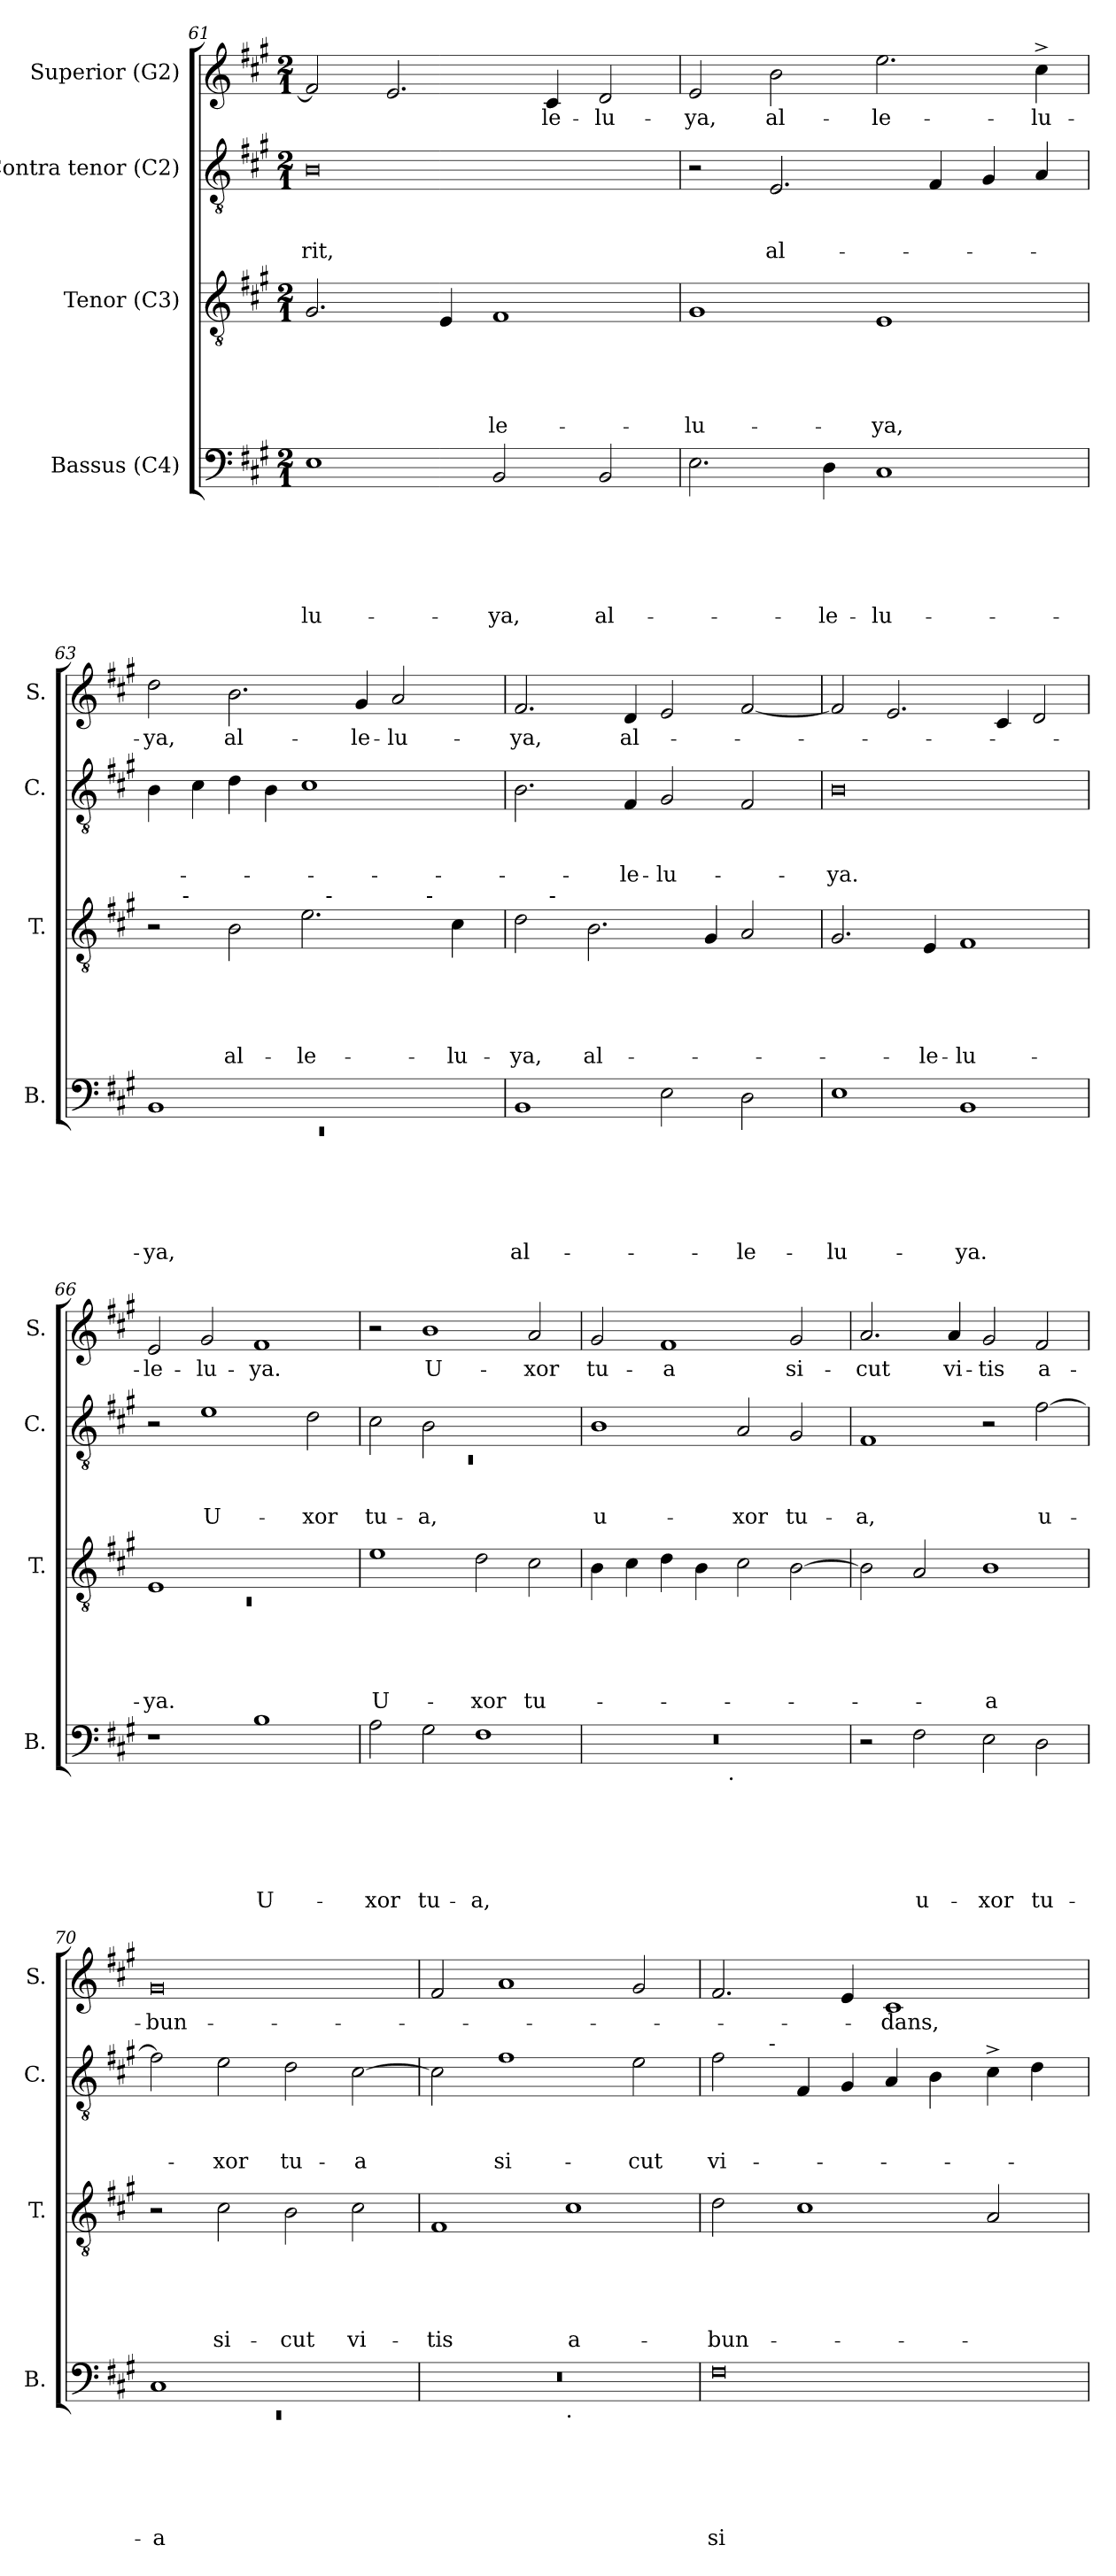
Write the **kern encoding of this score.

**kern	**text	**text	**text	**text	**text	**text	**kern	**text	**text	**text	**text	**text	**kern	**text	**text	**text	**kern	**text
*part4	*part4	*part4	*part4	*part4	*part4	*part4	*part3	*part3	*part3	*part3	*part3	*part3	*part2	*part2	*part2	*part2	*part1	*part1
*staff4	*staff4	*staff4	*staff4	*staff4	*staff4	*staff4	*staff3	*staff3	*staff3	*staff3	*staff3	*staff3	*staff2	*staff2	*staff2	*staff2	*staff1	*staff1
*I"Bassus (C4)	*	*	*	*	*	*	*I"Tenor (C3)	*	*	*	*	*	*I"Contra tenor (C2)	*	*	*	*I"Superior (G2)	*
*I'B.	*	*	*	*	*	*	*I'T.	*	*	*	*	*	*I'C.	*	*	*	*I'S.	*
*clefF4	*	*	*	*	*	*	*clefGv2	*	*	*	*	*	*clefGv2	*	*	*	*clefG2	*
*k[f#c#g#]	*	*	*	*	*	*	*k[f#c#g#]	*	*	*	*	*	*k[f#c#g#]	*	*	*	*k[f#c#g#]	*
*A:	*	*	*	*	*	*	*A:	*	*	*	*	*	*A:	*	*	*	*A:	*
*M2/1	*	*	*	*	*	*	*M2/1	*	*	*	*	*	*M2/1	*	*	*	*M2/1	*
=61	=61	=61	=61	=61	=61	=61	=61	=61	=61	=61	=61	=61	=61	=61	=61	=61	=61	=61
!	!	!	!	!	!	!LO:LY:b	!	!	!	!	!	!	!	!	!	!LO:LY:b	!	!
1E	.	.	.	.	.	-lu-	2.G#/	.	.	.	.	.	0B	.	.	-rit,	2f#/]	.
.	.	.	.	.	.	.	.	.	.	.	.	.	.	.	.	.	2.e/	.
.	.	.	.	.	.	.	4E/	.	.	.	.	.	.	.	.	.	.	.
!	!	!	!	!	!	!LO:LY:b	!	!	!	!	!	!LO:LY:b	!	!	!	!	!	!
2BB/	.	.	.	.	.	-ya,	1F#	.	.	.	.	-le-	.	.	.	.	.	.
!	!	!	!	!	!	!	!	!	!	!	!	!	!	!	!	!	!	!LO:LY:b
.	.	.	.	.	.	.	.	.	.	.	.	.	.	.	.	.	4c#/	-le-
!	!	!	!	!	!	!LO:LY:b	!	!	!	!	!	!	!	!	!	!	!	!LO:LY:b
2BB/	.	.	.	.	.	al-	.	.	.	.	.	.	.	.	.	.	2d/	-lu-
=62	=62	=62	=62	=62	=62	=62	=62	=62	=62	=62	=62	=62	=62	=62	=62	=62	=62	=62
!	!	!	!	!	!	!	!	!	!	!	!	!LO:LY:b	!	!	!	!	!	!LO:LY:b
2.E\	.	.	.	.	.	.	1G#	.	.	.	.	-lu-	2r	.	.	.	2e/	-ya,
!	!	!	!	!	!	!	!	!	!	!	!	!	!	!	!	!LO:LY:b	!	!LO:LY:b
.	.	.	.	.	.	.	.	.	.	.	.	.	2.E/	.	.	al-	2b\	al-
!	!	!	!	!	!	!LO:LY:b	!	!	!	!	!	!	!	!	!	!	!	!
4D\	.	.	.	.	.	-le-	.	.	.	.	.	.	.	.	.	.	.	.
!	!	!	!	!	!	!LO:LY:b	!	!	!	!	!	!LO:LY:b	!	!	!	!	!	!LO:LY:b
1C#	.	.	.	.	.	-lu-	1E	.	.	.	.	-ya,	.	.	.	.	2.ee\	-le-
.	.	.	.	.	.	.	.	.	.	.	.	.	4F#/	.	.	.	.	.
.	.	.	.	.	.	.	.	.	.	.	.	.	4G#/	.	.	.	.	.
!	!	!	!	!	!	!	!	!	!	!	!	!	!	!	!	!	!	!LO:LY:b
.	.	.	.	.	.	.	.	.	.	.	.	.	4A/	.	.	.	4cc#^>\	-lu-
!!LO:LB:g=z
=63	=63	=63	=63	=63	=63	=63	=63	=63	=63	=63	=63	=63	=63	=63	=63	=63	=63	=63
*^	*	*	*	*	*	*	*	*	*	*	*	*	*	*	*	*	*	*
!	!LO:N:vis=1	!	!	!	!	!	!LO:LY:b	!	!	!	!	!	!	!	!	!	!	!	!LO:LY:b
*	*	*	*	*	*	*	*	*^	*	*	*	*	*	*	*	*	*	*	*
*	*	*	*	*	*	*	*	*	*^	*	*	*	*	*	*	*	*	*	*	*
*	*	*	*	*	*	*	*	*	*	*^	*	*	*	*	*	*	*	*	*	*	*
1BB	0rEE	.	.	.	.	.	-ya,	2r	8..ryy	1ryy	1ryy	.	.	.	.	.	4B\	.	.	.	2dd\	-ya,
!	!	!	!	!	!	!	!	!	!LO:TX:a:t=-	!	!	!	!	!	!	!	!	!	!	!	!	!
.	.	.	.	.	.	.	.	.	1ryy	.	.	.	.	.	.	.	.	.	.	.	.	.
.	.	.	.	.	.	.	.	.	.	.	.	.	.	.	.	.	4c#\	.	.	.	.	.
!	!	!	!	!	!	!	!	!	!	!	!	!	!	!	!	!LO:LY:b	!	!	!	!	!	!LO:LY:b
.	.	.	.	.	.	.	.	2B\	.	.	.	.	.	.	.	al-	4d\	.	.	.	2.b\	al-
.	.	.	.	.	.	.	.	.	.	.	.	.	.	.	.	.	4B\	.	.	.	.	.
!	!	!	!	!	!	!	!	!	!	!	!	!	!	!	!	!LO:LY:b	!	!	!	!	!	!
1ryy	.	.	.	.	.	.	.	2.e\	.	8ryy	2ryy	.	.	.	.	-le-	1c#	.	.	.	.	.
!	!	!	!	!	!	!	!	!	!	!LO:TX:a:t=-	!	!	!	!	!	!	!	!	!	!	!	!
.	.	.	.	.	.	.	.	.	.	2..ryy	.	.	.	.	.	.	.	.	.	.	.	.
.	.	.	.	.	.	.	.	.	2ryy	.	.	.	.	.	.	.	.	.	.	.	.	.
!	!	!	!	!	!	!	!	!	!	!	!	!	!	!	!	!	!	!	!	!	!	!LO:LY:b
.	.	.	.	.	.	.	.	.	.	.	.	.	.	.	.	.	.	.	.	.	4g#/	-le-
!	!	!	!	!	!	!	!	!	!	!	!	!	!	!	!	!	!	!	!	!	!	!LO:LY:b
.	.	.	.	.	.	.	.	.	.	.	8ryy	.	.	.	.	.	.	.	.	.	2a/	-lu-
.	.	.	.	.	.	.	.	.	.	.	32ryy	.	.	.	.	.	.	.	.	.	.	.
!	!	!	!	!	!	!	!	!	!	!	!LO:TX:a:t=-	!	!	!	!	!	!	!	!	!	!	!
.	.	.	.	.	.	.	.	.	.	.	4ryy	.	.	.	.	.	.	.	.	.	.	.
.	.	.	.	.	.	.	.	.	4ryy	.	.	.	.	.	.	.	.	.	.	.	.	.
!	!	!	!	!	!	!	!	!	!	!	!	!	!	!	!	!LO:LY:b	!	!	!	!	!	!
.	.	.	.	.	.	.	.	4c#\	.	.	.	.	.	.	.	-lu-	.	.	.	.	.	.
.	.	.	.	.	.	.	.	.	.	.	16.ryy	.	.	.	.	.	.	.	.	.	.	.
.	.	.	.	.	.	.	.	.	32ryy	.	.	.	.	.	.	.	.	.	.	.	.	.
=64	=64	=64	=64	=64	=64	=64	=64	=64	=64	=64	=64	=64	=64	=64	=64	=64	=64	=64	=64	=64	=64	=64
!	!	!	!	!	!	!	!LO:LY:b	!	!	!	!	!	!	!	!	!LO:LY:b	!	!	!	!	!	!LO:LY:b
*v	*v	*	*	*	*	*	*	*	*	*	*	*	*	*	*	*	*	*	*	*	*	*
*	*	*	*	*	*	*	*	*v	*v	*v	*	*	*	*	*	*	*	*	*	*	*
1BB	.	.	.	.	.	al-	2d\	8..ryy	.	.	.	.	-ya,	2.B\	.	.	.	2.f#/	-ya,
!	!	!	!	!	!	!	!	!LO:TX:a:t=-	!	!	!	!	!	!	!	!	!	!	!
.	.	.	.	.	.	.	.	1ryy	.	.	.	.	.	.	.	.	.	.	.
!	!	!	!	!	!	!	!	!	!	!	!	!	!LO:LY:b	!	!	!	!	!	!
.	.	.	.	.	.	.	2.B\	.	.	.	.	.	al-	.	.	.	.	.	.
!	!	!	!	!	!	!	!	!	!	!	!	!	!	!	!	!	!LO:LY:b	!	!LO:LY:b
.	.	.	.	.	.	.	.	.	.	.	.	.	.	4F#/	.	.	-le-	4d/	al-
!	!	!	!	!	!	!	!	!	!	!	!	!	!	!	!	!	!LO:LY:b	!	!
2E\	.	.	.	.	.	.	.	.	.	.	.	.	.	2G#/	.	.	-lu-	2e/	.
.	.	.	.	.	.	.	.	2ryy	.	.	.	.	.	.	.	.	.	.	.
.	.	.	.	.	.	.	4G#/	.	.	.	.	.	.	.	.	.	.	.	.
!	!	!	!	!	!	!LO:LY:b	!	!	!	!	!	!	!	!	!	!	!	!	!
2D\	.	.	.	.	.	-le-	2A/	.	.	.	.	.	.	2F#/	.	.	.	[<2f#/	.
.	.	.	.	.	.	.	.	4ryy	.	.	.	.	.	.	.	.	.	.	.
.	.	.	.	.	.	.	.	32ryy	.	.	.	.	.	.	.	.	.	.	.
=65	=65	=65	=65	=65	=65	=65	=65	=65	=65	=65	=65	=65	=65	=65	=65	=65	=65	=65	=65
!	!	!	!	!	!	!LO:LY:b	!	!	!	!	!	!	!	!	!	!	!LO:LY:b	!	!
*	*	*	*	*	*	*	*v	*v	*	*	*	*	*	*	*	*	*	*	*
1E	.	.	.	.	.	-lu-	2.G#/	.	.	.	.	.	0B	.	.	-ya.	2f#/]	.
.	.	.	.	.	.	.	.	.	.	.	.	.	.	.	.	.	2.e/	.
!	!	!	!	!	!	!	!	!	!	!	!	!LO:LY:b	!	!	!	!	!	!
.	.	.	.	.	.	.	4E/	.	.	.	.	-le-	.	.	.	.	.	.
!	!	!	!	!	!	!LO:LY:b	!	!	!	!	!	!LO:LY:b	!	!	!	!	!	!
1BB	.	.	.	.	.	-ya.	1F#	.	.	.	.	-lu-	.	.	.	.	.	.
.	.	.	.	.	.	.	.	.	.	.	.	.	.	.	.	.	4c#/	.
.	.	.	.	.	.	.	.	.	.	.	.	.	.	.	.	.	2d/	.
=66	=66	=66	=66	=66	=66	=66	=66	=66	=66	=66	=66	=66	=66	=66	=66	=66	=66	=66
*	*	*	*	*	*	*	*^	*	*	*	*	*	*	*	*	*	*	*
!	!	!	!	!	!	!	!	!LO:N:vis=1	!	!	!	!	!LO:LY:b	!	!	!	!	!	!LO:LY:b
1r	.	.	.	.	.	.	1E	0rC	.	.	.	.	-ya.	2r	.	.	.	2e/	-le-
!	!	!	!	!	!	!	!	!	!	!	!	!	!	!	!	!	!LO:LY:b	!	!LO:LY:b
.	.	.	.	.	.	.	.	.	.	.	.	.	.	1e	.	.	U-	2g#/	-lu-
!	!	!	!	!	!	!LO:LY:b	!	!	!	!	!	!	!	!	!	!	!	!	!LO:LY:b
1B	.	.	.	.	.	U-	1ryy	.	.	.	.	.	.	.	.	.	.	1f#	-ya.
!	!	!	!	!	!	!	!	!	!	!	!	!	!	!	!	!	!LO:LY:b	!	!
.	.	.	.	.	.	.	.	.	.	.	.	.	.	2d\	.	.	-xor	.	.
*	*	*	*	*	*	*	*v	*v	*	*	*	*	*	*	*	*	*	*	*
=67	=67	=67	=67	=67	=67	=67	=67	=67	=67	=67	=67	=67	=67	=67	=67	=67	=67	=67
*	*	*	*	*	*	*	*	*	*	*	*	*	*^	*	*	*	*	*
!	!	!	!	!	!	!LO:LY:b	!	!	!	!	!	!LO:LY:b	!	!LO:N:vis=1	!	!	!LO:LY:b	!	!
2A\	.	.	.	.	.	-xor	1e	.	.	.	.	U-	2c#\	0rC	.	.	tu-	2r	.
!	!	!	!	!	!	!LO:LY:b	!	!	!	!	!	!	!	!	!	!	!LO:LY:b	!	!LO:LY:b
2G#\	.	.	.	.	.	tu-	.	.	.	.	.	.	2B\	.	.	.	-a,	1b	U-
!	!	!	!	!	!	!LO:LY:b	!	!	!	!	!	!LO:LY:b	!	!	!	!	!	!	!
1F#	.	.	.	.	.	-a,	2d\	.	.	.	.	-xor	1ryy	.	.	.	.	.	.
!	!	!	!	!	!	!	!	!	!	!	!	!LO:LY:b	!	!	!	!	!	!	!LO:LY:b
.	.	.	.	.	.	.	2c#\	.	.	.	.	tu-	.	.	.	.	.	2a/	-xor
*	*	*	*	*	*	*	*	*	*	*	*	*	*v	*v	*	*	*	*	*
!!LO:LB:g=z
=68	=68	=68	=68	=68	=68	=68	=68	=68	=68	=68	=68	=68	=68	=68	=68	=68	=68	=68
!	!	!	!	!	!	!	!	!	!	!	!	!	!	!	!	!LO:LY:b	!	!LO:LY:b
*^	*	*	*	*	*	*	*	*	*	*	*	*	*	*	*	*	*	*
0r	2ryy	.	.	.	.	.	.	4B\	.	.	.	.	.	1B	.	.	u-	2g#/	tu-
.	.	.	.	.	.	.	.	4c#\	.	.	.	.	.	.	.	.	.	.	.
!	!	!	!	!	!	!	!	!	!	!	!	!	!	!	!	!	!	!	!LO:LY:b:rj
.	4...ryy	.	.	.	.	.	.	4d\	.	.	.	.	.	.	.	.	.	1f#	-a
.	.	.	.	.	.	.	.	4B\	.	.	.	.	.	.	.	.	.	.	.
!	!LO:TX:b:t=.	!	!	!	!	!	!	!	!	!	!	!	!	!	!	!	!	!	!
.	1ryy	.	.	.	.	.	.	.	.	.	.	.	.	.	.	.	.	.	.
!	!	!	!	!	!	!	!	!	!	!	!	!	!	!	!	!	!LO:LY:b	!	!
.	.	.	.	.	.	.	.	2c#\	.	.	.	.	.	2A/	.	.	-xor	.	.
!	!	!	!	!	!	!	!	!	!	!	!	!	!	!	!	!	!LO:LY:b	!	!LO:LY:b
.	.	.	.	.	.	.	.	[>2B\	.	.	.	.	.	2G#/	.	.	tu-	2g#/	si-
.	32ryy	.	.	.	.	.	.	.	.	.	.	.	.	.	.	.	.	.	.
=69	=69	=69	=69	=69	=69	=69	=69	=69	=69	=69	=69	=69	=69	=69	=69	=69	=69	=69	=69
!	!	!	!	!	!	!	!	!	!	!	!	!	!	!	!	!	!LO:LY:b	!	!LO:LY:b
*v	*v	*	*	*	*	*	*	*	*	*	*	*	*	*	*	*	*	*	*
2r	.	.	.	.	.	.	2B\]	.	.	.	.	.	1F#	.	.	-a,	2.a/	-cut
!	!	!	!	!	!	!LO:LY:b	!	!	!	!	!	!	!	!	!	!	!	!
2F#\	.	.	.	.	.	u-	2A/	.	.	.	.	.	.	.	.	.	.	.
!	!	!	!	!	!	!	!	!	!	!	!	!	!	!	!	!	!	!LO:LY:b
.	.	.	.	.	.	.	.	.	.	.	.	.	.	.	.	.	4a/	vi-
!	!	!	!	!	!	!LO:LY:b	!	!	!	!	!	!LO:LY:b:rj	!	!	!	!	!	!LO:LY:b
2E\	.	.	.	.	.	-xor	1B	.	.	.	.	-a	2r	.	.	.	2g#/	-tis
!	!	!	!	!	!	!LO:LY:b	!	!	!	!	!	!	!	!	!	!LO:LY:b	!	!LO:LY:b
2D\	.	.	.	.	.	tu-	.	.	.	.	.	.	[>2f#\	.	.	u-	2f#/	a-
=70	=70	=70	=70	=70	=70	=70	=70	=70	=70	=70	=70	=70	=70	=70	=70	=70	=70	=70
*^	*	*	*	*	*	*	*	*	*	*	*	*	*	*	*	*	*	*
!	!LO:N:vis=1	!	!	!	!	!	!LO:LY:b:rj	!	!	!	!	!	!	!	!	!	!	!	!LO:LY:b
1C#	0rEE	.	.	.	.	.	-a	2r	.	.	.	.	.	2f#\]	.	.	.	0g#	-bun-
!	!	!	!	!	!	!	!	!	!	!	!	!	!LO:LY:b	!	!	!	!LO:LY:b	!	!
.	.	.	.	.	.	.	.	2c#\	.	.	.	.	si-	2e\	.	.	-xor	.	.
!	!	!	!	!	!	!	!	!	!	!	!	!	!LO:LY:b	!	!	!	!LO:LY:b	!	!
1ryy	.	.	.	.	.	.	.	2B\	.	.	.	.	-cut	2d\	.	.	tu-	.	.
!	!	!	!	!	!	!	!	!	!	!	!	!	!LO:LY:b	!	!	!	!LO:LY:b	!	!
.	.	.	.	.	.	.	.	2c#\	.	.	.	.	vi-	[>2c#\	.	.	-a	.	.
=71	=71	=71	=71	=71	=71	=71	=71	=71	=71	=71	=71	=71	=71	=71	=71	=71	=71	=71	=71
!	!	!	!	!	!	!	!	!	!	!	!	!	!LO:LY:b	!	!	!	!	!	!
0r	1ryy	.	.	.	.	.	.	1F#	.	.	.	.	-tis	2c#\]	.	.	.	2f#/	.
!	!	!	!	!	!	!	!	!	!	!	!	!	!	!	!	!	!LO:LY:b	!	!
.	.	.	.	.	.	.	.	.	.	.	.	.	.	1f#	.	.	si-	1a	.
!	!LO:TX:b:t=.	!	!	!	!	!	!	!	!	!	!	!	!	!	!	!	!	!	!
!	!	!	!	!	!	!	!	!	!	!	!	!	!LO:LY:b:rj	!	!	!	!	!	!
.	1ryy	.	.	.	.	.	.	1c#	.	.	.	.	a-	.	.	.	.	.	.
!	!	!	!	!	!	!	!	!	!	!	!	!	!	!	!	!	!LO:LY:b	!	!
.	.	.	.	.	.	.	.	.	.	.	.	.	.	2e\	.	.	-cut	2g#/	.
!!LO:PB:g=z
=72	=72	=72	=72	=72	=72	=72	=72	=72	=72	=72	=72	=72	=72	=72	=72	=72	=72	=72	=72
!	!	!	!	!	!	!	!LO:LY:b:rj	!	!	!	!	!	!LO:LY:b	!	!	!	!LO:LY:b	!	!
*v	*v	*	*	*	*	*	*	*	*	*	*	*	*	*^	*	*	*	*	*
0F#	.	.	.	.	.	si-	2d\	.	.	.	.	-bun-	2f#\	4.ryy	.	.	vi-	2.f#/	.
!	!	!	!	!	!	!	!	!	!	!	!	!	!	!LO:TX:a:t=-	!	!	!	!	!
.	.	.	.	.	.	.	.	.	.	.	.	.	.	1ryy	.	.	.	.	.
.	.	.	.	.	.	.	1c#	.	.	.	.	.	4F#/	.	.	.	.	.	.
.	.	.	.	.	.	.	.	.	.	.	.	.	4G#/	.	.	.	.	4e/	.
!	!	!	!	!	!	!	!	!	!	!	!	!	!	!	!	!	!	!	!LO:LY:b
.	.	.	.	.	.	.	.	.	.	.	.	.	4A/	.	.	.	.	1c#	-dans,
.	.	.	.	.	.	.	.	.	.	.	.	.	4B\	.	.	.	.	.	.
.	.	.	.	.	.	.	.	.	.	.	.	.	.	2ryy	.	.	.	.	.
.	.	.	.	.	.	.	2A/	.	.	.	.	.	4c#^>\	.	.	.	.	.	.
.	.	.	.	.	.	.	.	.	.	.	.	.	4d\	.	.	.	.	.	.
.	.	.	.	.	.	.	.	.	.	.	.	.	.	8ryy	.	.	.	.	.
*	*	*	*	*	*	*	*	*	*	*	*	*	*v	*v	*	*	*	*	*
=	=	=	=	=	=	=	=	=	=	=	=	=	=	=	=	=	=	=
*-	*-	*-	*-	*-	*-	*-	*-	*-	*-	*-	*-	*-	*-	*-	*-	*-	*-	*-
